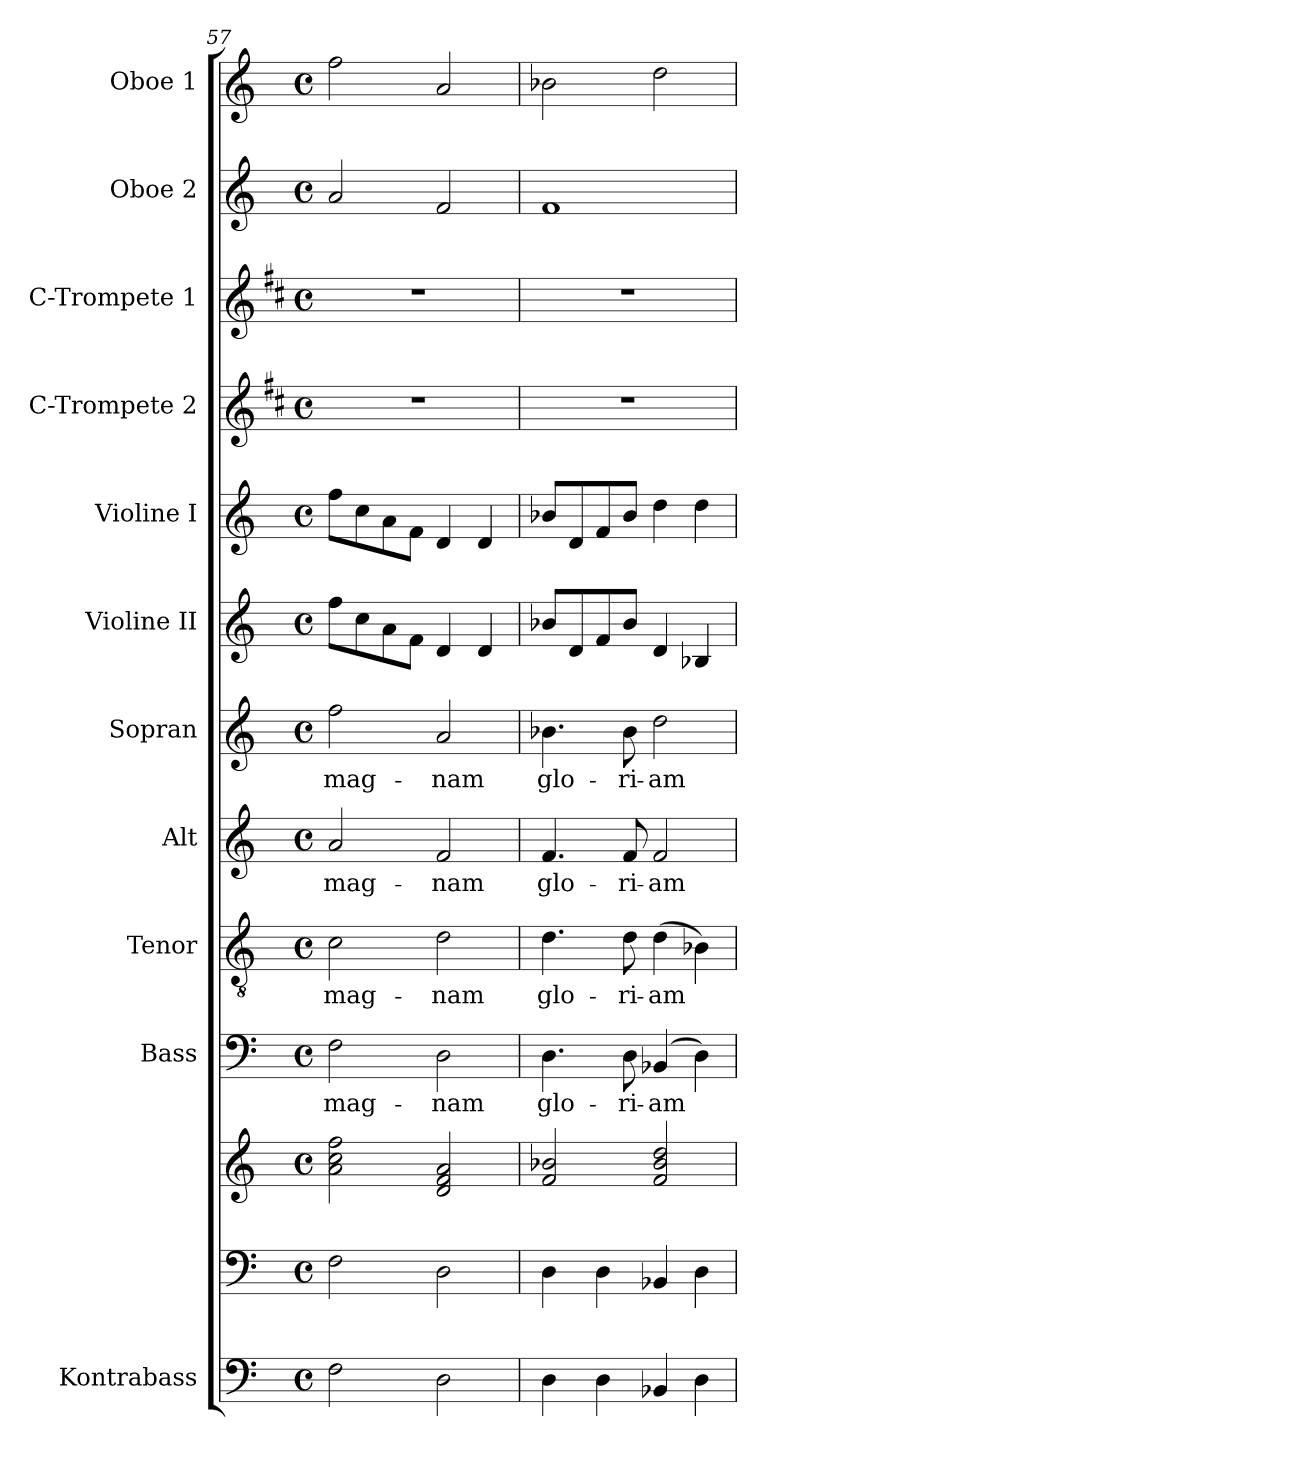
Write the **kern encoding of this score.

**kern	**kern	**kern	**kern	**text	**kern	**text	**kern	**text	**kern	**text	**kern	**kern	**kern	**kern	**kern	**kern
*part12	*part11	*part11	*part10	*part10	*part9	*part9	*part8	*part8	*part7	*part7	*part6	*part5	*part4	*part3	*part2	*part1
*staff13	*staff12	*staff11	*staff10	*staff10	*staff9	*staff9	*staff8	*staff8	*staff7	*staff7	*staff6	*staff5	*staff4	*staff3	*staff2	*staff1
*I"Kontrabass	*	*	*I"Bass	*	*I"Tenor	*	*I"Alt	*	*I"Sopran	*	*I"Violine II	*I"Violine I	*I"C-Trompete 2	*I"C-Trompete 1	*I"Oboe 2	*I"Oboe 1
*I'Kb.	*	*	*I'B.	*	*I'T.	*	*I'A.	*	*I'S.	*	*I'Vl. II	*I'Vl. I	*I'C Trp. 2	*I'C Trp. 1	*I'Ob. 2	*I'Ob. 1
*clefF4	*clefF4	*clefG2	*clefF4	*	*clefGv2	*	*clefG2	*	*clefG2	*	*clefG2	*clefG2	*clefG2	*clefG2	*clefG2	*clefG2
*ITrd7c12	*	*	*	*	*	*	*	*	*	*	*	*	*ITrd1c2	*ITrd1c2	*	*
*k[]	*k[]	*k[]	*k[]	*	*k[]	*	*k[]	*	*k[]	*	*k[]	*k[]	*k[]	*k[]	*k[]	*k[]
*C:	*C:	*C:	*C:	*	*C:	*	*C:	*	*C:	*	*C:	*C:	*C:	*C:	*C:	*C:
*M4/4	*M4/4	*M4/4	*M4/4	*	*M4/4	*	*M4/4	*	*M4/4	*	*M4/4	*M4/4	*M4/4	*M4/4	*M4/4	*M4/4
*met(c)	*met(c)	*met(c)	*met(c)	*	*met(c)	*	*met(c)	*	*met(c)	*	*met(c)	*met(c)	*met(c)	*met(c)	*met(c)	*met(c)
=57	=57	=57	=57	=57	=57	=57	=57	=57	=57	=57	=57	=57	=57	=57	=57	=57
!	!	!	!	!LO:LY:b	!	!LO:LY:b	!	!LO:LY:b	!	!LO:LY:b	!	!	!	!	!	!
2FF\	2F\	2a\ 2cc\ 2ff\	2F\	mag-	2c\	mag-	2a/	mag-	2ff\	mag-	8ff\L	8ff\L	1r	1r	2a/	2ff\
.	.	.	.	.	.	.	.	.	.	.	8cc\	8cc\	.	.	.	.
.	.	.	.	.	.	.	.	.	.	.	8a\	8a\	.	.	.	.
.	.	.	.	.	.	.	.	.	.	.	8f\J	8f\J	.	.	.	.
!	!	!	!	!LO:LY:b	!	!LO:LY:b	!	!LO:LY:b	!	!LO:LY:b	!	!	!	!	!	!
2DD\	2D\	2d/ 2f/ 2a/	2D\	-nam	2d\	-nam	2f/	-nam	2a/	-nam	4d/	4d/	.	.	2f/	2a/
.	.	.	.	.	.	.	.	.	.	.	4d/	4d/	.	.	.	.
=58	=58	=58	=58	=58	=58	=58	=58	=58	=58	=58	=58	=58	=58	=58	=58	=58
!	!	!	!	!LO:LY:b	!	!LO:LY:b	!	!LO:LY:b	!	!LO:LY:b	!	!	!	!	!	!
4DD\	4D\	2f/ 2b-X/	4.D\	glo-	4.d\	glo-	4.f/	glo-	4.b-X\	glo-	8b-X/L	8b-X/L	1r	1r	1f	2b-X\
.	.	.	.	.	.	.	.	.	.	.	8d/	8d/	.	.	.	.
4DD\	4D\	.	.	.	.	.	.	.	.	.	8f/	8f/	.	.	.	.
!	!	!	!	!LO:LY:b	!	!LO:LY:b	!	!LO:LY:b	!	!LO:LY:b	!	!	!	!	!	!
.	.	.	8D\	-ri-	8d\	-ri-	8f/	-ri-	8b-\	-ri-	8b-/J	8b-/J	.	.	.	.
!	!	!	!	!LO:LY:b	!	!LO:LY:b	!	!LO:LY:b	!	!LO:LY:b	!	!	!	!	!	!
4BBB-X/	4BB-X/	2f/ 2b-/ 2dd/	(4BB-X/	-am	(>4d\	-am	2f/	-am	2dd\	-am	4d/	4dd\	.	.	.	2dd\
4DD\	4D\	.	4D\)	.	4B-X\)	.	.	.	.	.	4B-X/	4dd\	.	.	.	.
=	=	=	=	=	=	=	=	=	=	=	=	=	=	=	=	=
*-	*-	*-	*-	*-	*-	*-	*-	*-	*-	*-	*-	*-	*-	*-	*-	*-
